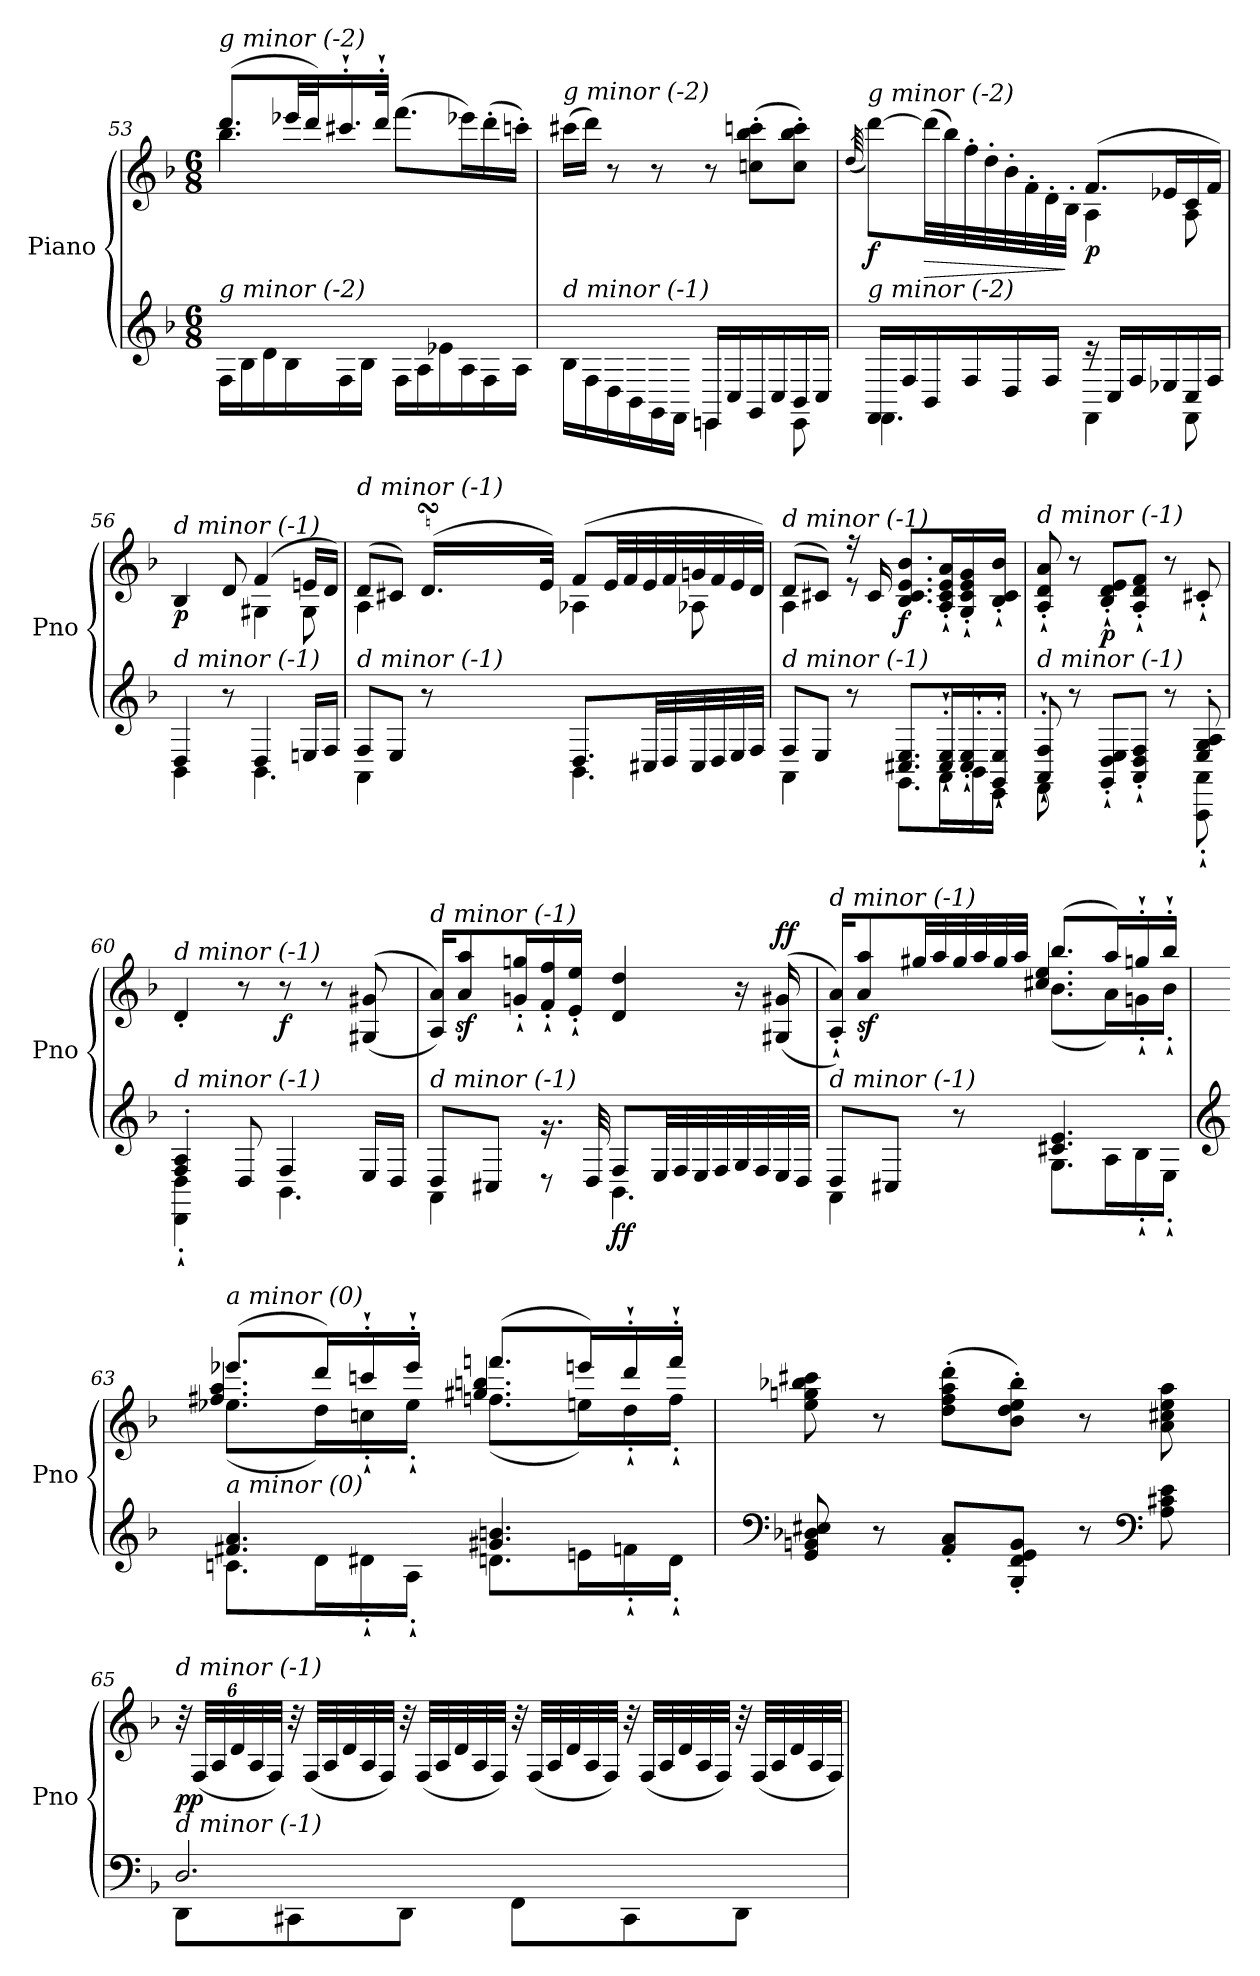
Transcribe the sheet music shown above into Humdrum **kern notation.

**kern	**kern	**dynam
*part1	*part1	*part1
*staff2	*staff1	*staff1/2
*I"Piano	*	*
*I'Pno	*	*
!!LO:LB:g=z
*clefG2	*clefG2	*
*k[b-]	*k[b-]	*
*M6/8	*M6/8	*
=53	=53	=53
*^	*^	*
!	!	!LO:TX:i:t=g minor (-2)	!	!
!LO:TX:i:t=g minor (-2)	!	!	!	!
4.ryy	16F\LL	(>8.ddd/L	4.bb-\	.
.	16B-\	.	.	.
.	16d\	.	.	.
.	16B-\	32eee-X/LL	.	.
.	.	32ddd/J)	.	.
.	16F\	16.ccc#X`'/	.	.
.	16B-\JJ	.	.	.
.	.	32ddd`'/JJk	.	.
4.ryy	16F\LL	(>8.fff\L	4.ryy	.
.	16A\	.	.	.
.	16e-X\	.	.	.
.	16A\	16eee-X\L)	.	.
.	16F\	(>16ddd'\	.	.
.	16A\JJ	16cccn'\JJ)	.	.
=54	=54	=54	=54	=54
!	!	!LO:TX:i:t=g minor (-2)	!	!
!LO:TX:i:t=d minor (-1)	!	!	!	!
16B-\LL	4.ryy	(16ccc#X\LL	4.ryy	.
16F\	.	16ddd\JJ)	.	.
16D\	.	8r	.	.
16BB-\	.	.	.	.
16GG\	.	8r	.	.
16FF\JJ	.	.	.	.
16EEn/LL	4EEn\	8r	4.ryy	.
16C/	.	.	.	.
!	!	!	!	!LO:DY:b
16GG/	.	(8ccn\' 8bb-\' 8cccn\'L	.	other-dynamics
16C/	.	.	.	.
16BB-/	8EE\	8cc\' 8bb-\' 8ccc\'J)	.	.
16C/JJ	.	.	.	.
*v	*v	*	*	*
=55	=55	=55	=55
.	(>64qdd/	.	.
*^	*	*	*
*	*^	*	*	*
!	!	!	!LO:TX:i:t=g minor (-2)	!	!
!LO:TX:i:t=g minor (-2)	!	!	!	!	!
!	!	!	!	!	!LO:DY:b
4.ryy	16FF/LL	4.FF\	[8ddd\L)	4.ryy	f
.	16F/	.	.	.	.
!	!	!	!	!	!LO:HP:b
.	16BB-/	.	(>32ddd\LL]	.	>
.	.	.	32bb-\)	.	.
.	16F/	.	32ff'\	.	.
.	.	.	32dd'\	.	.
.	16D/	.	32b-'\	.	.
.	.	.	32f'\	.	.
.	16F/JJ	.	32d'\	.	.
.	.	.	32B-'\JJJ	.	]
!	!	!	!	!	!LO:DY:b
4.ryy	16re	4FF\	(>8.f/L	4A\	p
.	16C/LL	.	.	.	.
.	16F/	.	.	.	.
.	16E-X/	.	16e-X/L	.	.
.	16C/	8FF\	16c/	8A\	.
.	16F/JJ	.	16f/JJ)	.	.
!!LO:LB:g=z
=56	=56	=56	=56	=56	=56
*	*	*	*	*^	*
!	!	!	!LO:TX:i:t=d minor (-1)	!	!	!
!LO:TX:i:t=d minor (-1)	!	!	!	!	!	!
!	!	!	!	!	!	!LO:DY:b
4.ryy	4D/	4BB-\	4B-/	4.ryy	4ryy	p
.	8r	8ryy	8d/	.	8ryy	.
4.ryy	4D/	4.BB-\	(>4f/	4G#X\	4.ryy	.
.	16En/LL	.	16en/LL	8G#\	.	.
.	16F/JJ	.	16d/JJ)	.	.	.
=57	=57	=57	=57	=57	=57	=57
!	!	!	!LO:TX:i:t=d minor (-1)	!	!	!
!LO:TX:i:t=d minor (-1)	!	!	!	!	!	!
4ryy	8F/L	4AA\	(8d/L	4A\	4ryy	.
.	8E/J	.	8c#X/J)	.	.	.
32ryy	8r	8ryy	(16.dsSSS/LL	32ryy	8ryy	.
*	*	*	*	*Xtuplet	*	*
4...ryy	.	.	.	96eyy	.	.
.	.	.	.	96dyy	.	.
.	.	.	.	96c#Xyy	.	.
.	.	.	.	16dyy	.	.
.	.	.	32e/JJk)	.	.	.
!	!	!	!	!	!	!LO:DY:b
.	8.D/L	4.BB-\	(>8f/L	4A-Xi\	4.ryy	other-dynamics
.	.	.	32e/LL	.	.	.
.	.	.	32f/	.	.	.
.	32C#X/LL	.	32e/	.	.	.
.	32D/	.	32f/	.	.	.
.	32C#/	.	32gn/	8A-Xi\	.	.
.	32D/	.	32f/	.	.	.
.	32E/	.	32e/	.	.	.
.	32F/JJJ	.	32d/JJJ)	.	.	.
=58	=58	=58	=58	=58	=58	=58
!	!	!	!LO:TX:i:t=d minor (-1)	!	!	!
!LO:TX:i:t=d minor (-1)	!	!	!	!	!	!
4.ryy	8F/L	4AA\	(>8d/L	4A\	4ryy	.
.	8E/J	.	8c#X/J)	.	.	.
.	8r	8ryy	16r	8re	8ryy	.
.	.	.	16c#/	.	.	.
!	!	!	!	!	!	!LO:DY:b
4.ryy	8.C#X/ 8.E/L	8.GG\L	8.B-/ 8.c#/ 8.e/ 8.b-/L	4.ryy	4.ryy	f
.	16C#/`' 16E/`'L	16AA`'\L	16A/`' 16c#/`' 16e/`' 16a/`'L	.	.	.
.	16C#/`' 16E/`'	16BB-`'\	16G/`' 16c#/`' 16e/`' 16g/`'	.	.	.
.	16GG/`' 16E/`'JJ	16EE`'\JJ	16B-/`' 16c#/`' 16b-/`'JJ	.	.	.
=59	=59	=59	=59	=59	=59	=59
!	!	!	!LO:TX:i:t=d minor (-1)	!	!	!
!LO:TX:i:t=d minor (-1)	!	!	!	!	!	!
2ryy	8AA/`' 8F/`'	8FF`'\	8A/`' 8d/`' 8a/`'	2ryy	8ryy	.
.	8r	2ryy	8r	.	2ryy	.
!	!	!	!	!	!	!LO:DY:b
.	8GG/`' 8D/`' 8E/`'L	.	8B-/`' 8d/`' 8e/`'L	.	.	p
.	8AA/`' 8D/`' 8F/`'J	.	8A/`' 8d/`' 8f/`'J	.	.	.
8ryy	8r	.	8r	8ryy	.	.
8E/' 8G/' 8A/'	8AAA\`' 8AA\`'	8ryy	8c#X`'/	8ryy	8ryy	.
!!LO:PB:g=z	!!	!!
=60	=60	=60	=60	=60	=60	=60
!	!	!	!LO:TX:i:t=d minor (-1)	!	!	!
!LO:TX:i:t=d minor (-1)	!	!	!	!	!	!
4F/' 4A/'	4DD\`' 4D\`'	4.ryy	4d'/	4ryy	4.ryy	.
2ryy	8D/	.	8r	2ryy	.	.
!	!	!	!	!	!	!LO:DY:b
.	4F/	4.BB-\	8r	.	4.ryy	f
.	.	.	8r	.	.	.
.	16E/LL	.	(>(8G#X/ 8g#X/	.	.	.
.	16D/JJ	.	.	.	.	.
*	*v	*v	*	*	*	*
*	*	*v	*v	*v	*
=61	=61	=61	=61
!	!	!LO:TX:i:t=d minor (-1)	!
!LO:TX:i:t=d minor (-1)	!	!	!
8D/L	4AA\	16A/ 16a/KL))	.
.	.	8a/z< 8aa/z<	.
8C#X/J	.	.	.
.	.	16gn/`' 16ggn/`'L	.
16.rg	8r	16f/`' 16ff/`'	.
.	.	16e/`' 16ee/`'JJ	.
32D/	.	.	.
!	!	!	!LO:DY:b=2
8F/L	4.BB-\	4d/ 4dd/	ff
32E/LL	.	.	.
32F/	.	.	.
32E/	.	.	.
32F/	.	.	.
32G/	.	16r	.
32F/	.	.	.
!	!	!	!LO:DY:a
32E/	.	(>(16G#X/ 16g#X/	ff
32D/JJJ	.	.	.
=62	=62	=62	=62
*^	*	*^	*
*	*	*^	*	*^	*
*	*	*	*	*	*	*^	*
!	!	!	!	!LO:TX:i:t=d minor (-1)	!	!	!	!
!LO:TX:i:t=d minor (-1)	!	!	!	!	!	!	!	!
4.ryy	4.ryy	8D/L	4AA\	16A/`' 16a/`'KL))	4.ryy	4.ryy	4ryy	.
!	!	!	!	!	!	!	!	!LO:DY:b
.	.	.	.	8a/ 8aa/	.	.	.	sf
.	.	8C#X/J	.	.	.	.	.	.
.	.	.	.	32gg#X/LL	.	.	.	.
.	.	.	.	32aa/	.	.	.	.
.	.	8r	8ryy	32gg#/	.	.	8ryy	.
.	.	.	.	32aa/	.	.	.	.
.	.	.	.	32gg#/	.	.	.	.
.	.	.	.	32aa/JJJ	.	.	.	.
!	!	!	!	!	!	!	!	!LO:DY:b
4.ryy	4.ryy	4.c#X/ 4.e/	8.G\L	(>8.bb-/L	(8.b-\L	4.cc#X/ 4.ee/	4.ryy	other-dynamics
.	.	.	16A\L	16aa/L)	16a\L)	.	.	.
.	.	.	16B-`'\	16ggn`'/	16gn`'\	.	.	.
.	.	.	16E`'\JJ	16bb-`'/JJ	16b-`'\JJ	.	.	.
*v	*v	*v	*v	*	*	*	*	*
*	*v	*v	*v	*v	*
!!LO:LB:g=z
=63	=63	=63
*clefG2	*	*
*^	*^	*
*	*^	*	*^	*
*	*	*^	*	*	*	*
!	!	!	!	!LO:TX:i:t=a minor (0)	!	!	!
!LO:TX:i:t=a minor (0)	!	!	!	!	!	!	!
!	!	!	!	!	!	!	!LO:DY:a=2
*	*v	*v	*v	*	*	*	*
4.f#X/ 4.a/	8.cn\L	(>8.eee-X/L	(8.ee-X\L	4.ff#X/ 4.aa/	other-dynamics
.	16d\L	16ddd/L)	16dd\L)	.	.
.	16d#X`'i\	16cccn`'/	16ccn`'\	.	.
.	16A`'\JJ	16eee-`'/JJ	16ee-`'\JJ	.	.
!	!	!	!	!	!LO:DY:a=2
4.g#X/ 4.bn/	8.d\L	(>8.fffn/L	(8.ffn\L	4.gg#X/ 4.bbn/	other-dynamics
.	16en\L	16eeen/L)	16een\L)	.	.
.	16fn`'\	16ddd`'/	16dd`'\	.	.
.	16d`'\JJ	16fff`'/JJ	16ff`'\JJ	.	.
*	*	*	*v	*v	*
=64	=64	=64	=64	=64
!	!	!LO:TX:i:t=d minor (-1)	!	!
!LO:TX:i:t=d minor (-1)	!	!	!	!
*v	*v	*	*	*
*	*v	*v	*
8e/ 8gn/ 8b-X/ 8cc#X/	8ee\ 8ggn\ 8bb-X\ 8ccc#X\	.
8r	8r	.
8f/' 8a/'L	(8dd\' 8ff\' 8aa\' 8ddd\'L	.
8G/' 8d/' 8e/' 8g/'J	8b-\' 8dd\' 8ee\' 8bb-\'J)	.
8r	8r	.
*clefF4	*	*
8A\ 8c#X\ 8e\	8a\ 8cc#X\ 8ee\ 8aa\	.
!!LO:LB:g=z
=65	=65	=65
*^	*	*
*	*	*tuplet	*
*	*	*Xbrackettup	*
!	!	!LO:TX:i:t=d minor (-1)	!
!LO:TX:i:t=d minor (-1)	!	!	!
!	!	!	!LO:DY:b
2.D/	8DD\L	48r	pp
.	.	(48F/LLL	.
.	.	48A/	.
.	.	48d/	.
.	.	48A/	.
.	.	48F/JJJ)	.
*	*	*Xtuplet	*
.	8CC#X\	48r	.
.	.	(48F/LLL	.
.	.	48A/	.
.	.	48d/	.
.	.	48A/	.
.	.	48F/JJJ)	.
.	8DD\J	48r	.
.	.	(48F/LLL	.
.	.	48A/	.
.	.	48d/	.
.	.	48A/	.
.	.	48F/JJJ)	.
.	8FF\L	48r	.
.	.	(48F/LLL	.
.	.	48A/	.
.	.	48d/	.
.	.	48A/	.
.	.	48F/JJJ)	.
.	8CC#\	48r	.
.	.	(48F/LLL	.
.	.	48A/	.
.	.	48d/	.
.	.	48A/	.
.	.	48F/JJJ)	.
.	8DD\J	48r	.
.	.	(48F/LLL	.
.	.	48A/	.
.	.	48d/	.
.	.	48A/	.
.	.	48F/JJJ)	.
*v	*v	*	*
=	=	=
*-	*-	*-
